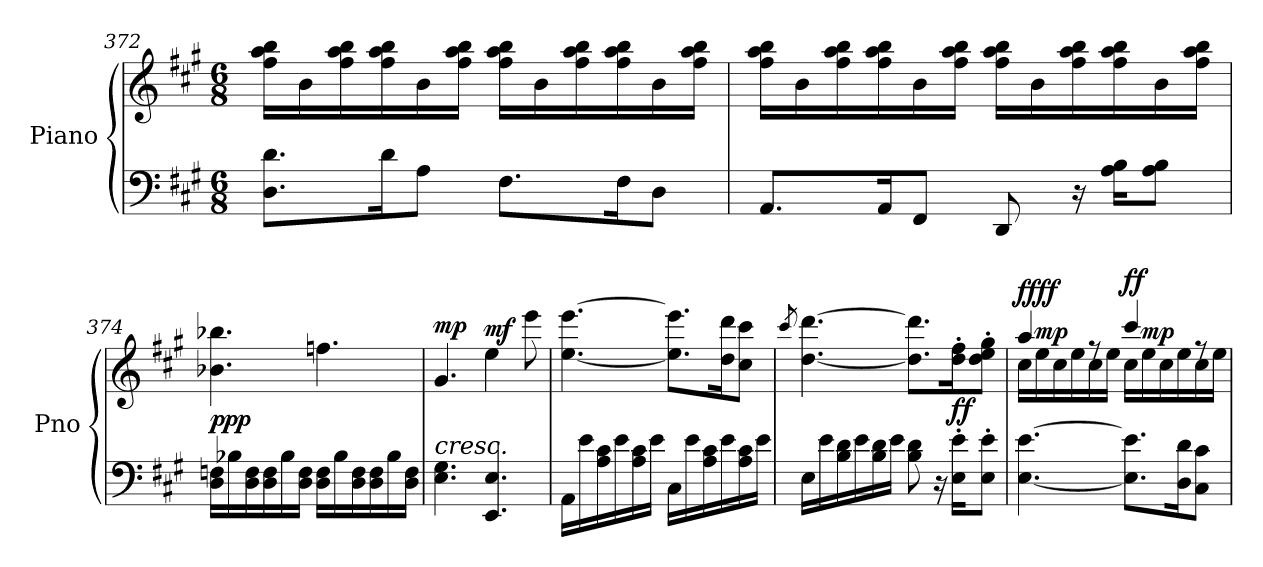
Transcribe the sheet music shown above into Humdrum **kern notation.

**kern	**kern	**dynam
*part1	*part1	*part1
*staff2	*staff1	*staff1/2
*I"Piano	*	*
*I'Pno	*	*
*clefF4	*clefG2	*
*k[f#c#g#]	*k[f#c#g#]	*
*M6/8	*M6/8	*
=372	=372	=372
8.D\ 8.d\L	16ff#\ 16aa\ 16bb\LL	.
.	16b\	.
.	16ff#\ 16aa\ 16bb\	.
16d\K	16ff#\ 16aa\ 16bb\	.
8A\J	16b\	.
.	16ff#\ 16aa\ 16bb\JJ	.
8.F#\L	16ff#\ 16aa\ 16bb\LL	.
.	16b\	.
.	16ff#\ 16aa\ 16bb\	.
16F#\K	16ff#\ 16aa\ 16bb\	.
8D\J	16b\	.
.	16ff#\ 16aa\ 16bb\JJ	.
!!LO:LB:g=z
=373	=373	=373
8.AA/L	16ff#\ 16aa\ 16bb\LL	.
.	16b\	.
.	16ff#\ 16aa\ 16bb\	.
16AA/K	16ff#\ 16aa\ 16bb\	.
8FF#/J	16b\	.
.	16ff#\ 16aa\ 16bb\JJ	.
8DD/	16ff#\ 16aa\ 16bb\LL	.
.	16b\	.
16r	16ff#\ 16aa\ 16bb\	.
16A\ 16B\KL	16ff#\ 16aa\ 16bb\	.
8A\ 8B\J	16b\	.
.	16ff#\ 16aa\ 16bb\JJ	.
=374	=374	=374
!	!	!LO:DY:a=2
!	!	!LO:DY:n=1:a
16D\ 16Fn\LL	4.b-X\ 4.bb-X\	pp p
16B-X\	.	.
16D\ 16F\	.	.
16D\ 16F\	.	.
16B-\	.	.
16D\ 16F\JJ	.	.
16D\ 16F\LL	4.ffn\	.
16B-\	.	.
16D\ 16F\	.	.
16D\ 16F\	.	.
16B-\	.	.
16D\ 16F\JJ	.	.
=375	=375	=375
!LO:TX:a:i:t=cresc.	!	!
!	!	!LO:DY:a
4.E\ 4.G#\	4.g#/	mp
!	!	!LO:DY:a
4.EE/ 4.E/	4ee\	mf
.	8eee\	.
=376	=376	=376
!	!	!LO:DY:b=2
!	!	!LO:DY:n=1:b
16AA\LL	[4.ee\ [4.eee\	mf ff
16e\	.	.
16A\ 16c#\	.	.
16e\	.	.
16A\ 16c#\	.	.
16e\JJ	.	.
16C#\LL	8.ee\] 8.eee\]L	.
16e\	.	.
16A\ 16c#\	.	.
16e\	16dd\ 16ddd\K	.
16A\ 16c#\	8cc#\ 8ccc#\J	.
16e\JJ	.	.
!!LO:LB:g=z
=377	=377	=377
.	8qccc#/	.
16E\LL	[4.dd\ [4.ddd\	.
16e\	.	.
16B\ 16d\	.	.
16e\	.	.
16B\ 16d\	.	.
16e\JJ	.	.
8B\ 8d\	8.dd\] 8.ddd\]L	.
16r	.	.
!	!	!LO:DY:b
16E\' 16e\'KL	16dd\' 16ff#\'K	ff
8E\' 8e\'J	8dd\' 8ee\' 8gg#\'J	.
=378	=378	=378
*	*^	*
!	!	!	!LO:DY:b=2
!	!	!	!LO:DY:n=1:a
[4.E\ [4.e\	4aa/	16cc#\LL	ff ff
!	!	!	!LO:DY:n=2:a
.	.	16ee\	mp
.	.	16cc#\	.
.	.	16ee\	.
.	8rff	16cc#\	.
.	.	16ee\JJ	.
!	!	!	!LO:DY:n=3:a
8.E\] 8.e\]L	4ccc#/	16cc#\LL	ff
!	!	!	!LO:DY:n=4:a
.	.	16ee\	mp
.	.	16cc#\	.
16D\ 16d\K	.	16ee\	.
8C#\ 8c#\J	8rff	16cc#\	.
.	.	16ee\JJ	.
*	*v	*v	*
=	=	=
*-	*-	*-
